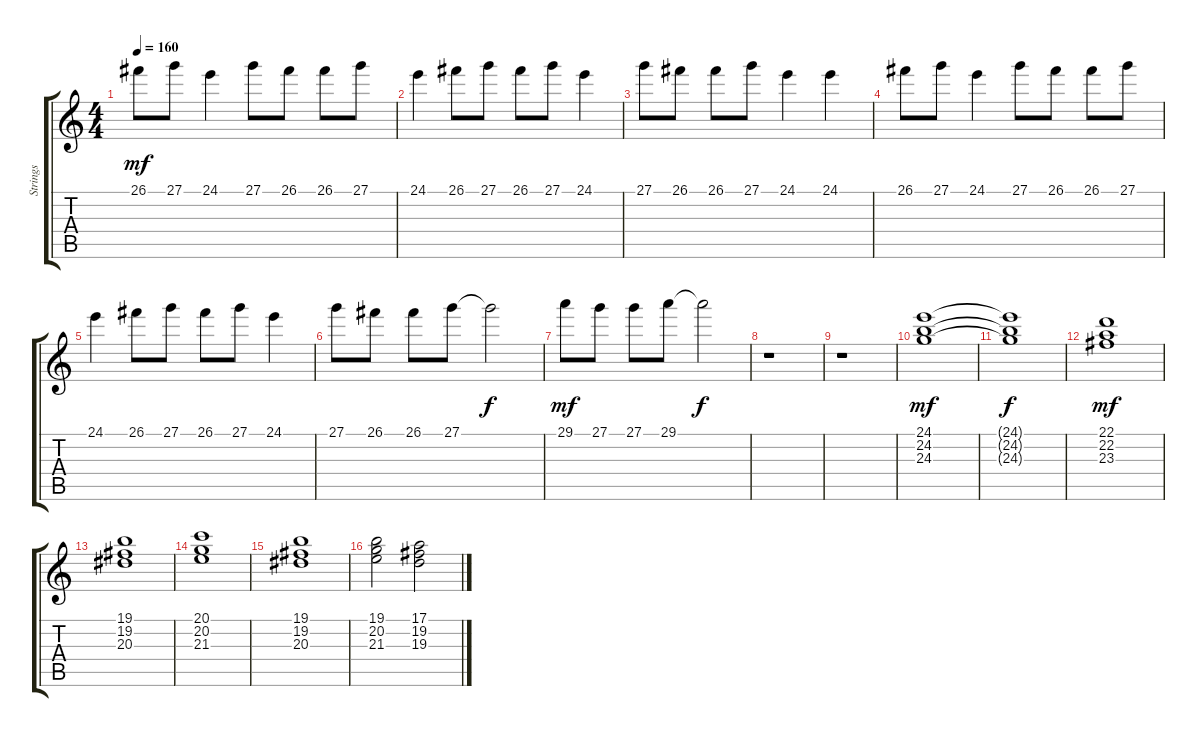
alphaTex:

\track ("Strings" "Strings") {instrument tremolostrings}
\staff {score tabs}
\tuning (E4 B3 G3 D3 A2 E2) {hide}
\ts (4 4)
\tempo 160
\clef g2
\ks c
26.1.8{dy mf instrument synthstrings1} 27.1.8 24.1.4 27.1.8 26.1.8 26.1.8 27.1.8 |
24.1.4{instrument synthstrings1} 26.1.8 27.1.8 26.1.8 27.1.8 24.1.4 |
27.1.8{instrument synthstrings1} 26.1.8 26.1.8 27.1.8 24.1.4 24.1.4 |
26.1.8{instrument synthstrings1} 27.1.8 24.1.4 27.1.8 26.1.8 26.1.8 27.1.8 |
24.1.4{instrument synthstrings1} 26.1.8 27.1.8 26.1.8 27.1.8 24.1.4 |
27.1.8{instrument synthstrings1} 26.1.8 26.1.8 27.1.8 27.1{t}.2{dy f} |
29.1.8{dy mf instrument synthstrings1} 27.1.8 27.1.8 29.1.8 29.1{t}.2{dy f} |
r.1 |
r.1 |
(24.1 24.2 24.3).1{dy mf instrument tremolostrings} |
(24.1{t} 24.2{t} 24.3{t}).1{dy f} |
(22.1 22.2 23.3).1{dy mf} |
(19.1 19.2 20.3).1 |
(20.1 20.2 21.3).1 |
(19.1 19.2 20.3).1 |
(19.1 20.2 21.3).2 (17.1 19.2 19.3).2
